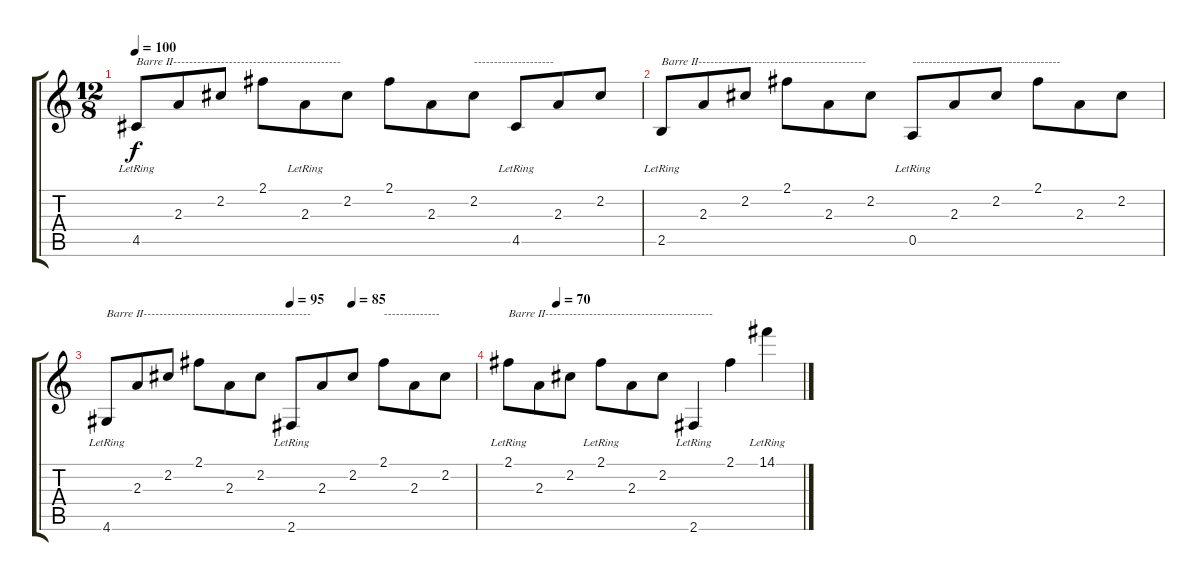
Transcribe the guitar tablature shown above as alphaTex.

\track "" {instrument acousticguitarnylon}
\staff {score tabs}
\tuning (E4 B3 G3 D3 A2 E2) {hide}
\ts (12 8)
\tempo 100
\clef g2
\ks c
4.5{lr}.8{txt "Barre II------------------------------------------" dy f} 2.3.8 2.2.8 2.1.8 2.3{lr}.8 2.2.8 2.1.8 2.3.8 2.2.8{txt "--------------------"} 4.5{lr}.8 2.3.8 2.2.8 |
2.5{lr}.8{txt "Barre II------------------------------------------"} 2.3.8 2.2.8 2.1.8 2.3.8 2.2.8 0.5{lr}.8{txt "-------------------------------------"} 2.3.8 2.2.8 2.1.8 2.3.8 2.2.8 |
\tempo (95 0.5)
\tempo (85 0.6666666666666666)
4.6{lr}.8{txt "Barre II------------------------------------------"} 2.3.8 2.2.8 2.1.8 2.3.8 2.2.8 2.6{lr}.8 2.3.8 2.2.8 2.1.8{txt "--------------"} 2.3.8 2.2.8 |
\tempo (70 0.16666666666666666)
2.1{lr}.8{txt "Barre II------------------------------------------"} 2.3.8 2.2.8 2.1{lr}.8 2.3.8 2.2.8 2.6{lr}.4 2.1.4 14.1{lr}.4
